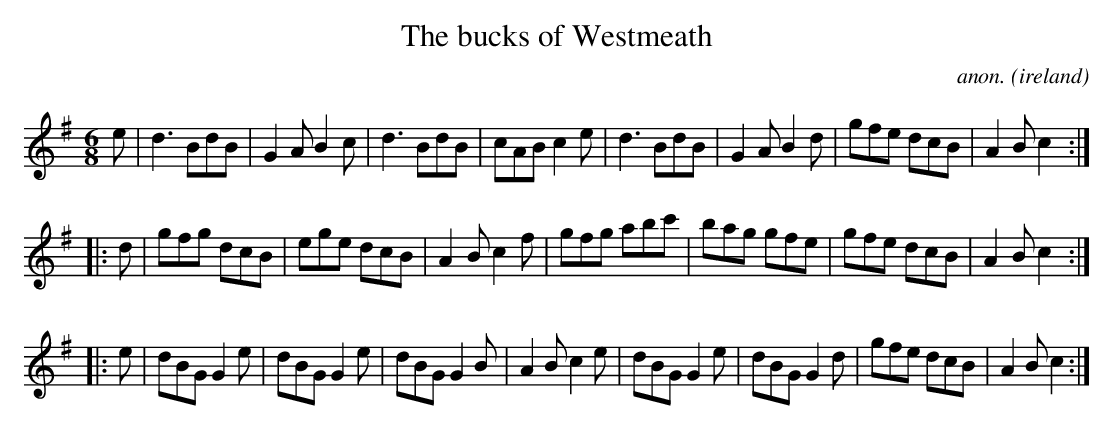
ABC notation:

X:1
T:The bucks of Westmeath
O:ireland
C:anon.
M:6/8
L:1/8
K:G
e|d3 BdB|G2A B2c|d3 BdB|cAB c2e|d3 BdB|G2A B2d|gfe dcB|A2B c2:|
|:d|gfg dcB|ege dcB|A2B c2f|gfg abc'|bag gfe|gfe dcB|A2B c2:|
|:e|dBG G2e|dBG G2e|dBG G2B|A2B c2e|dBG G2e|dBG G2d|gfe dcB|A2B c2:|
